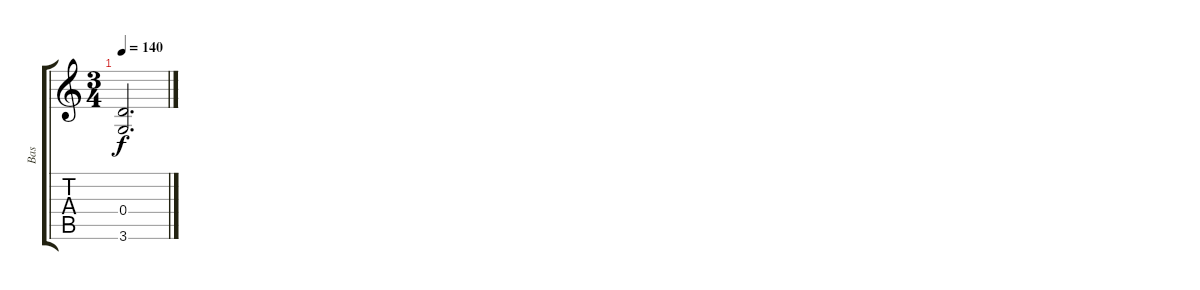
\track ("Bas" "Bas") {instrument electricbasspick}
\staff {score tabs}
\tuning (E4 B3 G3 D3 A2 E2) {hide}
\ts (3 4)
\tempo 140
\clef g2
\ks c
(0.4 3.6).2{d dy f}
